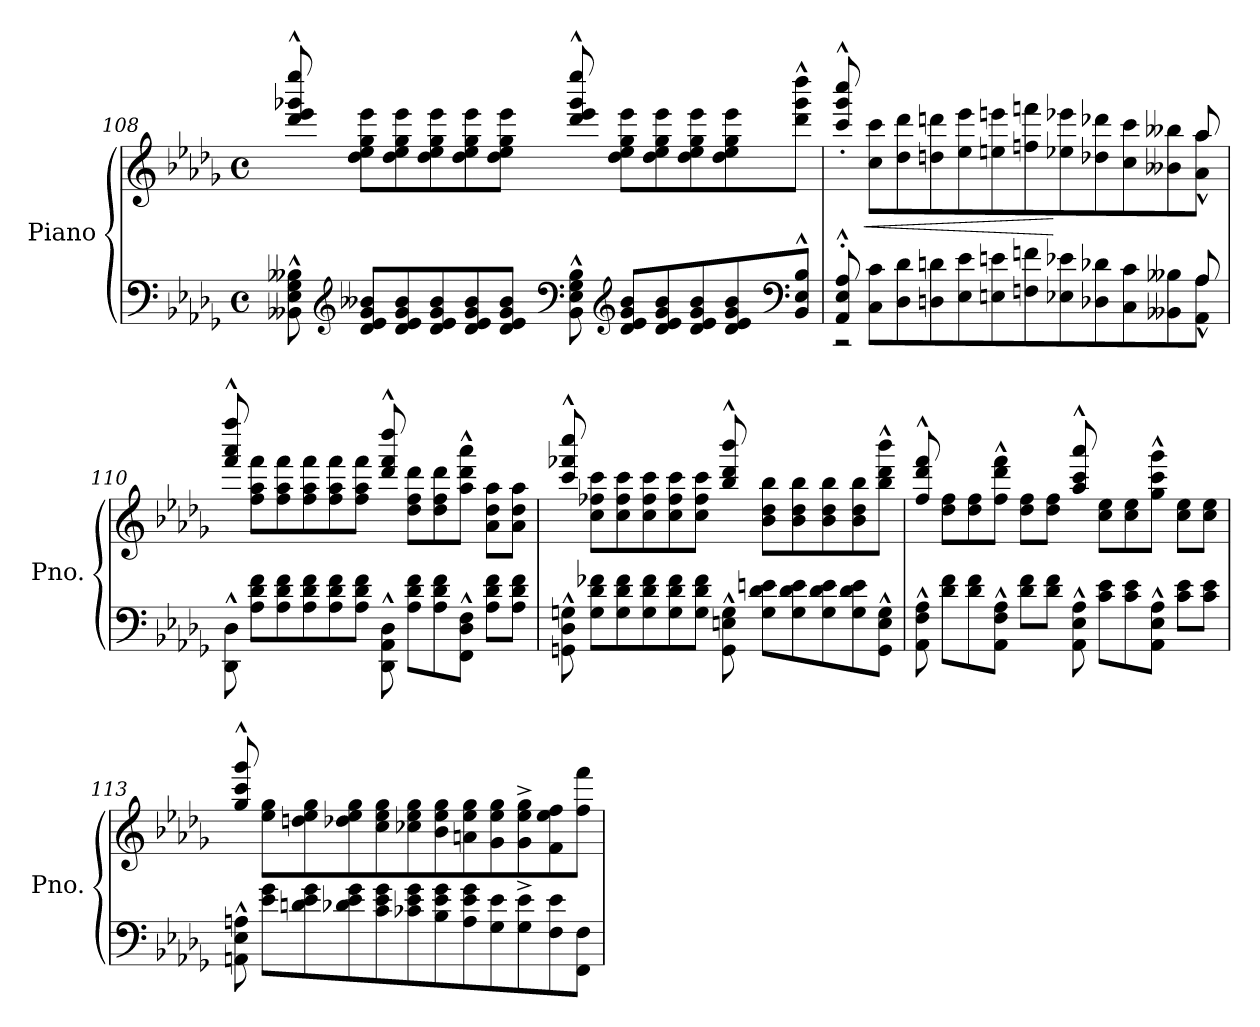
**kern	**kern	**dynam
*part1	*part1	*part1
*staff2	*staff1	*staff1/2
*I"Piano	*	*
*I'Pno.	*	*
!!LO:PB:g=z
*clefF4	*clefG2	*
*k[b-e-a-d-g-]	*k[b-e-a-d-g-]	*
*M4/4	*M4/4	*
*met(c)	*met(c)	*
*Xtuplet	*Xtuplet	*
=108	=108	=108
12BB--X\^^ 12E-\^^ 12G-\^^ 12B--X\^^	12ddd-/^^ 12eee-/^^ 12ggg-X/^^ 12eeee-/^^	.
*clefG2	*	*
12d-/ 12e-/ 12g-/ 12b--X/L	12dd-\ 12ee-\ 12gg-\ 12eee-\L	.
12d-/ 12e-/ 12g-/ 12b--/	12dd-\ 12ee-\ 12gg-\ 12eee-\	.
12d-/ 12e-/ 12g-/ 12b--/	12dd-\ 12ee-\ 12gg-\ 12eee-\	.
12d-/ 12e-/ 12g-/ 12b--/	12dd-\ 12ee-\ 12gg-\ 12eee-\	.
12d-/ 12e-/ 12g-/ 12b--/J	12dd-\ 12ee-\ 12gg-\ 12eee-\J	.
*clefF4	*	*
12BB--\^^ 12E-\^^ 12G-\^^ 12B--\^^	12ddd-/^^ 12eee-/^^ 12ggg-/^^ 12eeee-/^^	.
*clefG2	*	*
12d-/ 12e-/ 12g-/ 12b--/L	12dd-\ 12ee-\ 12gg-\ 12eee-\L	.
12d-/ 12e-/ 12g-/ 12b--/	12dd-\ 12ee-\ 12gg-\ 12eee-\	.
12d-/ 12e-/ 12g-/ 12b--/	12dd-\ 12ee-\ 12gg-\ 12eee-\	.
12d-/ 12e-/ 12g-/ 12b--/	12dd-\ 12ee-\ 12gg-\ 12eee-\	.
*clefF4	*	*
12BB--/^^ 12E-/^^ 12B--/^^J	12ddd-\^^ 12ggg-\^^ 12dddd-\^^J	.
=109	=109	=109
*^	*^	*
12AA-/'^^ 12E-/'^^ 12A-/'^^	2r	12ccc/'^^ 12ggg-/'^^ 12cccc/'^^	2ryy	.
!	!	!	!	!LO:HP:b
12C\ 12c\L	.	12cc\ 12ccc\L	.	<
12D-\ 12d-\	.	12dd-\ 12ddd-\	.	.
12Dn\ 12dn\	.	12ddn\ 12dddn\	.	.
12E-\ 12e-\	.	12ee-\ 12eee-\	.	.
12En\ 12en\	.	12een\ 12eeen\	.	.
12Fn\ 12fn\	3ryy	12ffn\ 12fffn\	3ryy	.
12E-X\ 12e-X\	.	12ee-X\ 12eee-X\	.	[
12D-X\ 12d-X\	.	12dd-X\ 12ddd-X\	.	.
12C\ 12c\	.	12cc\ 12ccc\	.	.
12BB--X\ 12B--X\	12ryy	12b--X\ 12bb--X\	12ryy	.
12AA-\ 12A-\J	12A-^^/	12a-\ 12aa-\J	12aa-^^/	.
*v	*v	*	*	*
*	*v	*v	*
!!LO:PB:g=z
=110	=110	=110
12DD-\^^ 12D-\^^	12fff/^^ 12aaa-/^^ 12ffff/^^	.
12A-\ 12d-\ 12f\L	12ff\ 12aa-\ 12fff\L	.
12A-\ 12d-\ 12f\	12ff\ 12aa-\ 12fff\	.
12A-\ 12d-\ 12f\	12ff\ 12aa-\ 12fff\	.
12A-\ 12d-\ 12f\	12ff\ 12aa-\ 12fff\	.
12A-\ 12d-\ 12f\J	12ff\ 12aa-\ 12fff\J	.
12DD-\^^ 12AA-\^^ 12D-\^^	12ddd-/^^ 12fff/^^ 12dddd-/^^	.
12A-\ 12d-\ 12f\L	12dd-\ 12ff\ 12ddd-\L	.
12A-\ 12d-\ 12f\	12dd-\ 12ff\ 12ddd-\	.
12FF\^^ 12D-\^^ 12F\^^J	12aa-\^^ 12ddd-\^^ 12aaa-\^^J	.
12A-\ 12d-\ 12f\L	12a-\ 12dd-\ 12aa-\L	.
12A-\ 12d-\ 12f\J	12a-\ 12dd-\ 12aa-\J	.
=111	=111	=111
12GGn\^^ 12D-\^^ 12Gn\^^	12ccc/^^ 12fff-X/^^ 12cccc/^^	.
12G\ 12d-\ 12f-X\L	12cc\ 12ff-X\ 12ccc\L	.
12G\ 12d-\ 12f-\	12cc\ 12ff-\ 12ccc\	.
12G\ 12d-\ 12f-\	12cc\ 12ff-\ 12ccc\	.
12G\ 12d-\ 12f-\	12cc\ 12ff-\ 12ccc\	.
12G\ 12d-\ 12f-\J	12cc\ 12ff-\ 12ccc\J	.
12GG\^^ 12En\^^ 12G\^^	12bb-/^^ 12ddd-/^^ 12bbb-/^^	.
12G\ 12d-\ 12en\L	12b-\ 12dd-\ 12bb-\L	.
12G\ 12d-\ 12e\	12b-\ 12dd-\ 12bb-\	.
12G\ 12d-\ 12e\	12b-\ 12dd-\ 12bb-\	.
12G\ 12d-\ 12e\	12b-\ 12dd-\ 12bb-\	.
12GG\^^ 12E\^^ 12G\^^J	12bb-\^^ 12ddd-\^^ 12bbb-\^^J	.
!!LO:LB:g=z
=112	=112	=112
12AA-\^^ 12F\^^ 12A-\^^	12ff/^^ 12ddd-/^^ 12fff/^^	.
12d-\ 12f\L	12dd-\ 12ff\L	.
12d-\ 12f\	12dd-\ 12ff\	.
12AA-\^^ 12F\^^ 12A-\^^J	12ff\^^ 12ddd-\^^ 12fff\^^J	.
12d-\ 12f\L	12dd-\ 12ff\L	.
12d-\ 12f\J	12dd-\ 12ff\J	.
12AA-\^^ 12E-\^^ 12A-\^^	12aa-/^^ 12ccc/^^ 12aaa-/^^	.
12c\ 12e-\L	12cc\ 12ee-\L	.
12c\ 12e-\	12cc\ 12ee-\	.
12AA-\^^ 12E-\^^ 12A-\^^J	12gg-\^^ 12ccc\^^ 12ggg-\^^J	.
12c\ 12e-\L	12cc\ 12ee-\L	.
12c\ 12e-\J	12cc\ 12ee-\J	.
!!LO:LB:g=z
=113	=113	=113
12AAn\^^ 12E-\^^ 12An\^^	12gg-/^^ 12ccc/^^ 12ggg-/^^	.
12e-\ 12g-\L	12ee-\ 12gg-\L	.
12dn\ 12e-\ 12g-\	12ddn\ 12ee-\ 12gg-\	.
12d-X\ 12e-\ 12g-\	12dd-X\ 12ee-\ 12gg-\	.
12c\ 12e-\ 12g-\	12cc\ 12ee-\ 12gg-\	.
12c-X\ 12e-\ 12g-\	12cc-X\ 12ee-\ 12gg-\	.
12B-\ 12e-\ 12g-\	12b-\ 12ee-\ 12gg-\	.
12A\ 12e-\ 12g-\	12an\ 12ee-\ 12gg-\	.
12G-\ 12e-\	12g-\ 12ee-\ 12gg-\	.
12G-\^ 12e-\^	12g-\^ 12ee-\^ 12gg-\^	.
12F\ 12e-\	12f\ 12ee-\ 12ff\	.
12FF\ 12F\J	12ff\ 12fff\J	.
=	=	=
*-	*-	*-
